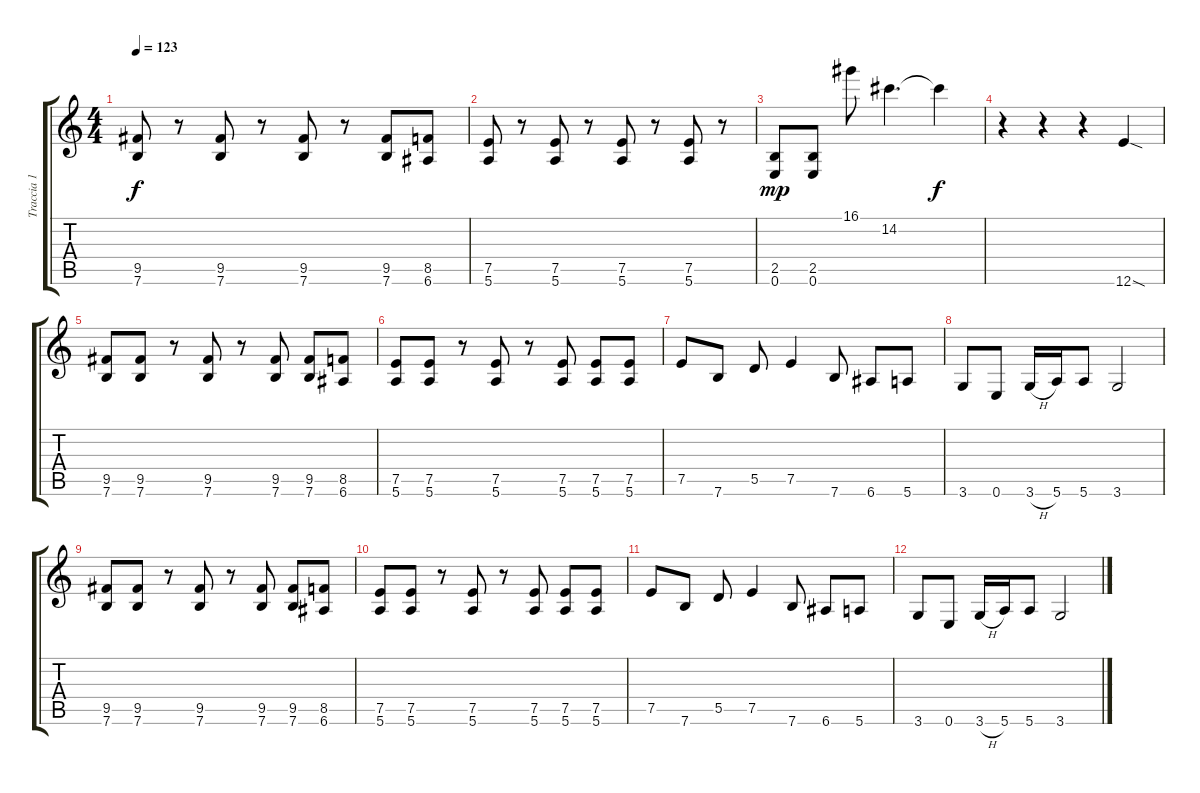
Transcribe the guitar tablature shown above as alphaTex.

\track ("Traccia 1" "Traccia 1") {instrument overdrivenguitar}
\staff {score tabs}
\tuning (E4 B3 G3 D3 A2 E2) {hide}
\ts (4 4)
\tempo 123
\clef g2
\ks c
(9.5 7.6).8{dy f} r.8 (9.5 7.6).8 r.8 (9.5 7.6).8 r.8 (9.5 7.6).8 (8.5 6.6).8 |
(7.5 5.6).8 r.8 (7.5 5.6).8 r.8 (7.5 5.6).8 r.8 (7.5 5.6).8 r.8 |
(2.5 0.6).8{dy mp} (2.5 0.6).8 16.1.8 14.2.4{d} 14.2{t}.4{dy f} |
r.4 r.4 r.4 12.6{sod}.4 |
(9.5 7.6).8 (9.5 7.6).8 r.8 (9.5 7.6).8 r.8 (9.5 7.6).8 (9.5 7.6).8 (8.5 6.6).8 |
(7.5 5.6).8 (7.5 5.6).8 r.8 (7.5 5.6).8 r.8 (7.5 5.6).8 (7.5 5.6).8 (7.5 5.6).8 |
7.5.8 7.6.8 5.5.8 7.5.4 7.6.8 6.6.8 5.6.8 |
3.6.8 0.6.8 3.6{h}.16 5.6.16 5.6.8 3.6.2 |
(9.5 7.6).8 (9.5 7.6).8 r.8 (9.5 7.6).8 r.8 (9.5 7.6).8 (9.5 7.6).8 (8.5 6.6).8 |
(7.5 5.6).8 (7.5 5.6).8 r.8 (7.5 5.6).8 r.8 (7.5 5.6).8 (7.5 5.6).8 (7.5 5.6).8 |
7.5.8 7.6.8 5.5.8 7.5.4 7.6.8 6.6.8 5.6.8 |
3.6.8 0.6.8 3.6{h}.16 5.6.16 5.6.8 3.6.2
